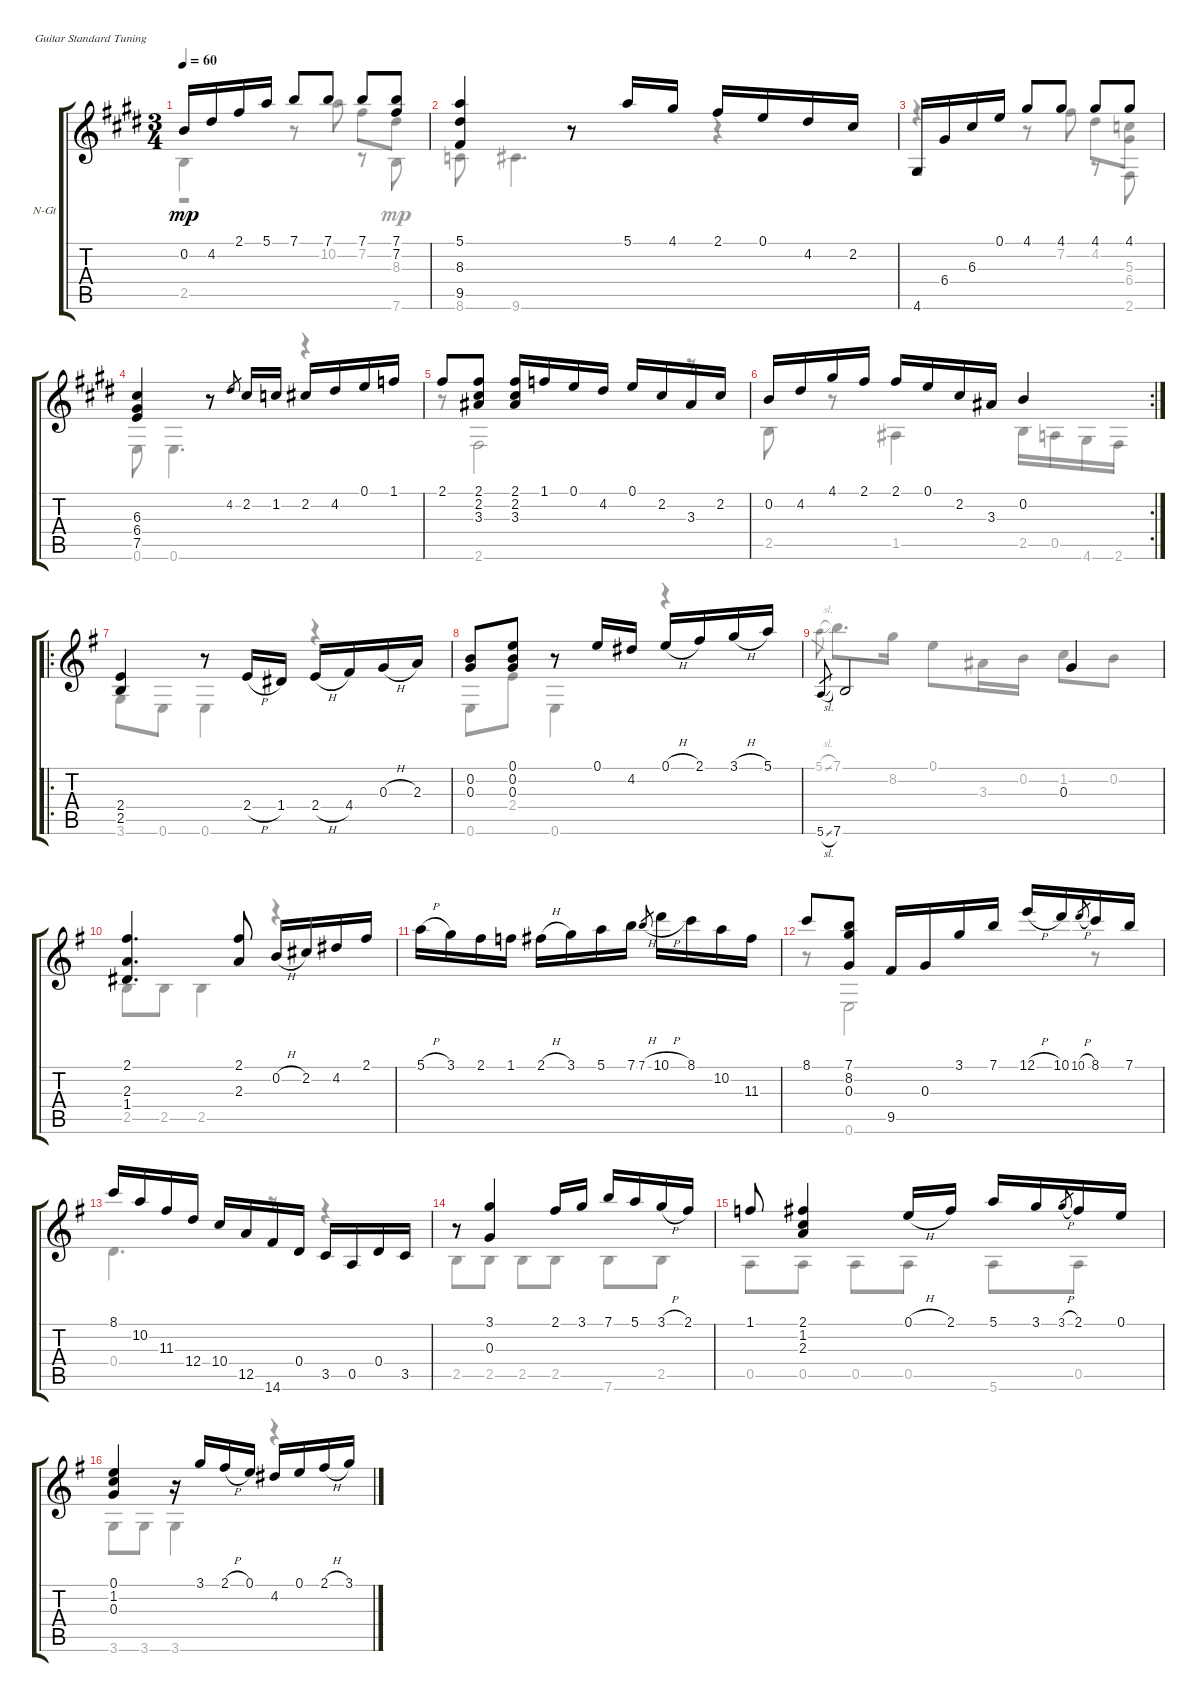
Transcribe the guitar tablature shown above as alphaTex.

\defaultSystemsLayout 4
\bracketExtendMode groupsimilarinstruments
\firstSystemTrackNameOrientation horizontal
\otherSystemsTrackNameOrientation horizontal
\track ("Nylon Guitar" "N-Gt") {instrument acousticguitarnylon}
\staff {score tabs}
\tuning (E4 B3 G3 D3 A2 E2)
\voice
\ts (3 4)
\tempo 60
\clef g2
\ks e
0.2.16{dy mp} 4.2.16 2.1.16 5.1.16 7.1.8 7.1.8 7.1.8 (7.1 7.2).8 |
(5.1 8.3 9.5).4 r.8 5.1.16 4.1.16 2.1.16 0.1.16 4.2.16 2.2.16 |
4.6.16 6.4.16 6.3.16 0.1.16 4.1.8 4.1.8 4.1.8 4.1.8 |
(6.3 6.4 7.5).4 r.8 4.2.8{gr} 2.2.16 1.2.16 2.2.16 4.2.16 0.1.16 1.1.16 |
2.1.8 (2.1 2.2 3.3).8 (3.3 2.2 2.1).16 1.1.16 0.1.16 4.2.16 0.1.16 2.2.16 3.3.16 2.2.16 |
\rc 2
0.2.16 4.2.16 4.1.16 2.1.16 2.1.16 0.1.16 2.2.16 3.3.16 0.2.4 |
\ro
\ks g
(2.4 2.5).4 r.8 2.4{h}.16 1.4.16 2.4{h}.16 4.4.16 0.3{h}.16 2.3.16 |
(0.2 0.3).8 (0.3 0.2 0.1).8 r.8 0.1.16 4.2.16 0.1{h}.16 2.1.16 3.1{h}.16 5.1.16 |
5.6{sl}.8{gr} 7.6.2 0.3.4 |
(2.1 2.3 1.4).4{d} (2.1 2.3).8 0.2{h}.16 2.2.16 4.2.16 2.1.16 |
5.1{h}.16 3.1.16 2.1.16 1.1.16 2.1{h}.16 3.1.16 5.1.16 7.1.16 7.1{h}.8{gr} 10.1{h}.16 8.1.16 10.2.16 11.3.16 |
8.1.8 (7.1 8.2 0.3).8 9.5.16 0.3.16 3.1.16 7.1.16 12.1{h}.16 10.1.16 10.1{h}.8{gr} 8.1.16 7.1.16 |
8.1.16 10.2.16 11.3.16 12.4.16 10.4.16 12.5.16 14.6.16 0.4.16 3.5.16 0.5.16 0.4.16 3.5.16 |
r.8 (0.3 3.1).4 2.1.16 3.1.16 7.1.16 5.1.16 3.1{h}.16 2.1.16 |
1.1.8 (2.1 1.2 2.3).4 0.1{h}.16 2.1.16 5.1.16 3.1.16 3.1{h}.8{gr} 2.1.16 0.1.16 |
(0.1 1.2 0.3).4 r.16 3.1.16 2.1{h}.16 0.1.16 4.2.16 0.1.16 2.1{h}.16 3.1.16
\voice
\clef g2
\ottava regular
\simile none
\ks e
2.5.4{dy mp} r.8 10.2.8 7.2.8 8.3.8 |
8.6.8 9.6.4{d} r.4 |
r.4 r.8 7.2.8 4.2.8 (5.3 6.4).8 |
0.6.8 0.6.4{d} r.4 |
r.8 2.6.2 r.8 |
2.5.8 r.8 1.5.4 2.5.16 0.5.16 4.6.16 2.6.16 |
\ks g
3.6.8 0.6.8 0.6.4 r.4 |
0.6.8 2.4.8 0.6.4 r.4 |
5.1{sl}.8{gr} 7.1.8{d} 8.2.16 0.1.8 3.3.16 0.2.16 1.2.8 0.2.8 |
2.5.8 2.5.8 2.5.4 r.4 |
|
r.8 0.6.2 r.8 |
0.4.4{d} r.8 r.4 |
2.5.8 2.5.8 2.5.8 2.5.8 7.6.8 2.5.8 |
0.5.8 0.5.8 0.5.8 0.5.8 5.6.8 0.5.8 |
3.6.8 3.6.8 3.6.4 r.4
\voice
\clef g2
\ottava regular
\simile none
\ks e
r.2{dy mp} r.8 7.6.8 |
|
r.2 r.8 2.6.8 |
|
|
|
\ks g
|
|
|
|
|
|
|
|
|
